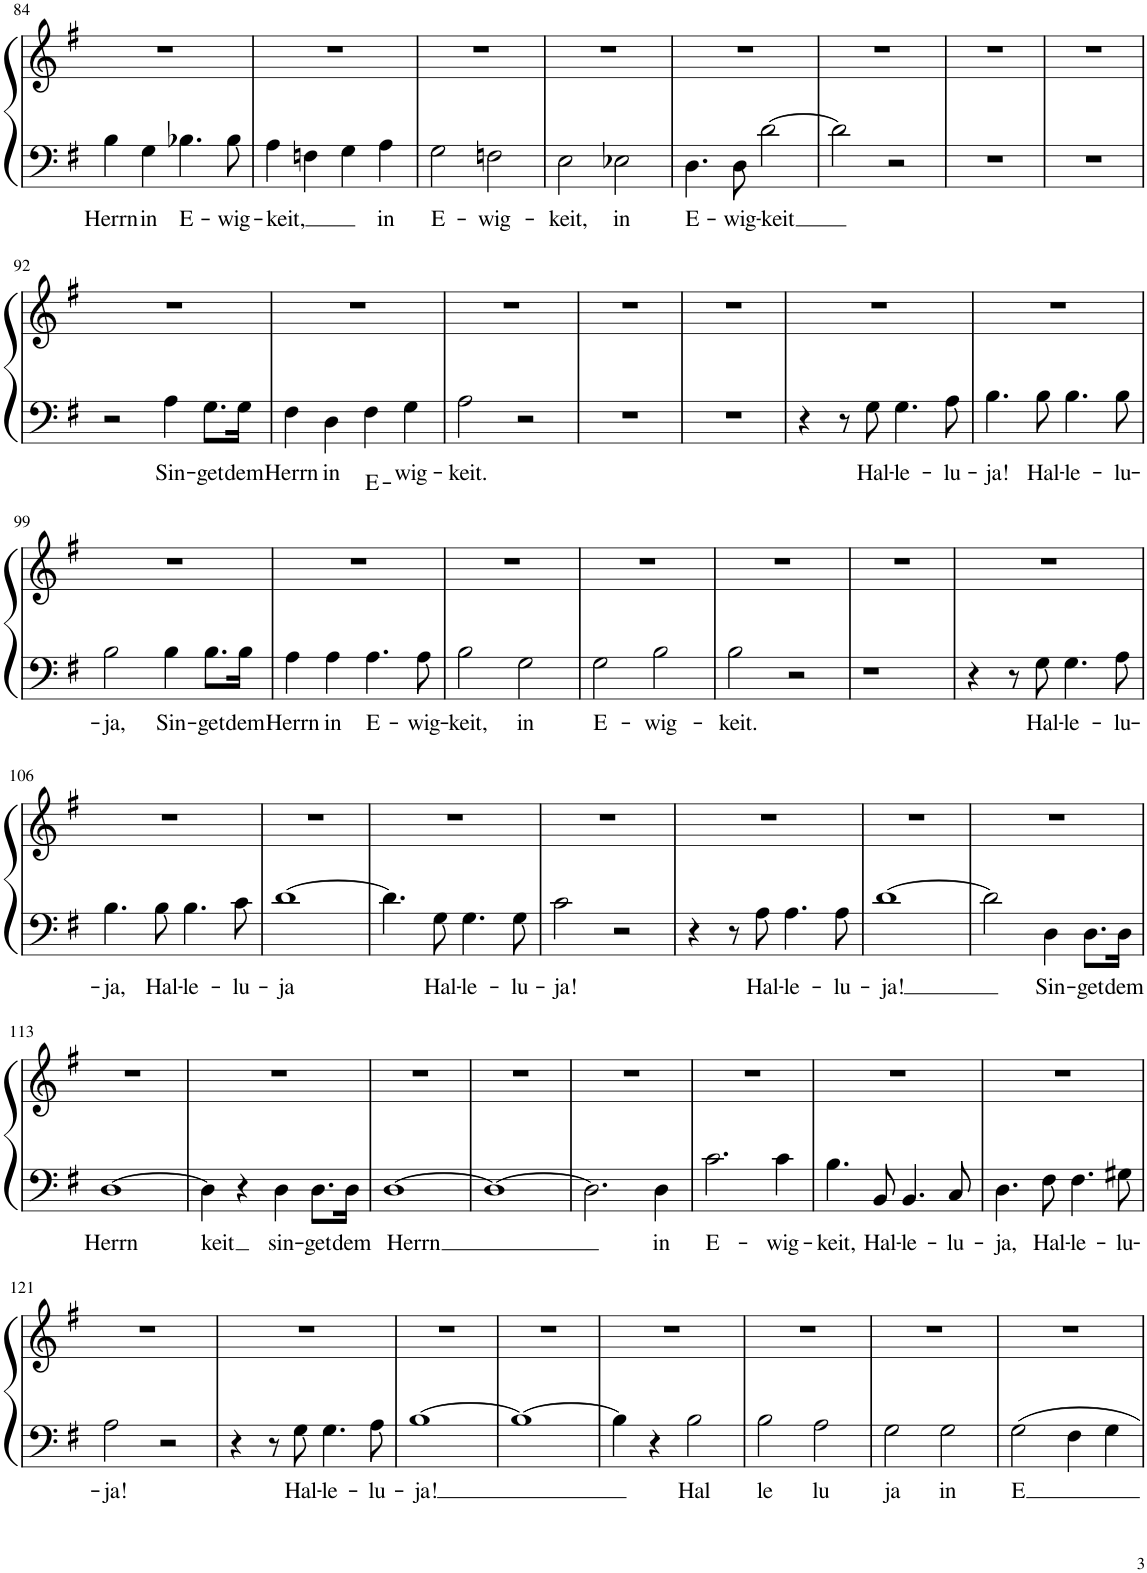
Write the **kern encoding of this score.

**kern	**text	**kern
*part1	*part1	*part1
*staff2	*staff2	*staff1
*I"Piano	*	*
*I'Pno.	*	*
!!LO:PB:g=z
*clefF4	*	*clefG2
*k[f#]	*	*k[f#]
*M2/2	*	*M2/2
*met(c|)	*	*met(c|)
=84	=84	=84
!	!LO:LY:b	!
4B\	Herrn	1r
!	!LO:LY:b	!
4G\	in	.
!	!LO:LY:b	!
4.B-X\	E-	.
!	!LO:LY:b	!
8B-\	-wig-	.
=85	=85	=85
!	!LO:LY:b	!
4A\	-keit,	1r
4Fn\	.	.
4G\	.	.
!	!LO:LY:b	!
4A\	in	.
=86	=86	=86
!	!LO:LY:b	!
2G\	E-	1r
!	!LO:LY:b	!
2Fn\	-wig-	.
=87	=87	=87
!	!LO:LY:b	!
2E\	-keit,	1r
!	!LO:LY:b	!
2E-X\	in	.
=88	=88	=88
!	!LO:LY:b	!
4.D\	E-	1r
!	!LO:LY:b	!
8D\	-wig-	.
!	!LO:LY:b	!
[2d\	-keit	.
=89	=89	=89
2d\]	.	1r
2r	.	.
=90	=90	=90
1r	.	1r
=91	=91	=91
1r	.	1r
!!LO:LB:g=z
=92	=92	=92
2r	.	1r
!	!LO:LY:b	!
4A\	Sin-	.
!	!LO:LY:b	!
8.G\L	-get	.
!	!LO:LY:b	!
16G\Jk	dem	.
=93	=93	=93
!	!LO:LY:b	!
4F#\	Herrn	1r
!	!LO:LY:b	!
4D\	in	.
!	!LO:LY:b	!
4F#\	E-	.
!	!LO:LY:b	!
4G\	-wig-	.
=94	=94	=94
!	!LO:LY:b	!
2A\	-keit.	1r
2r	.	.
=95	=95	=95
1r	.	1r
=96	=96	=96
1r	.	1r
=97	=97	=97
4r	.	1r
8r	.	.
!	!LO:LY:b	!
8G\	Hal-	.
!	!LO:LY:b	!
4.G\	-le-	.
!	!LO:LY:b	!
8A\	-lu-	.
=98	=98	=98
!	!LO:LY:b	!
4.B\	-ja!	1r
!	!LO:LY:b	!
8B\	Hal-	.
!	!LO:LY:b	!
4.B\	-le-	.
!	!LO:LY:b	!
8B\	-lu-	.
!!LO:LB:g=z
=99	=99	=99
!	!LO:LY:b	!
2B\	-ja,	1r
!	!LO:LY:b	!
4B\	Sin-	.
!	!LO:LY:b	!
8.B\L	-get	.
!	!LO:LY:b	!
16B\Jk	dem	.
=100	=100	=100
!	!LO:LY:b	!
4A\	Herrn	1r
!	!LO:LY:b	!
4A\	in	.
!	!LO:LY:b	!
4.A\	E-	.
!	!LO:LY:b	!
8A\	-wig-	.
=101	=101	=101
!	!LO:LY:b	!
2B\	-keit,	1r
!	!LO:LY:b	!
2G\	in	.
=102	=102	=102
!	!LO:LY:b	!
2G\	E-	1r
!	!LO:LY:b	!
2B\	wig-	.
=103	=103	=103
!	!LO:LY:b	!
2B\	-keit.	1r
2r	.	.
=104	=104	=104
1r	.	1r
=105	=105	=105
4r	.	1r
8r	.	.
!	!LO:LY:b	!
8G\	Hal-	.
!	!LO:LY:b	!
4.G\	-le-	.
!	!LO:LY:b	!
8A\	-lu-	.
!!LO:LB:g=z
=106	=106	=106
!	!LO:LY:b	!
4.B\	-ja,	1r
!	!LO:LY:b	!
8B\	Hal-	.
!	!LO:LY:b	!
4.B\	-le-	.
!	!LO:LY:b	!
8c\	-lu-	.
=107	=107	=107
!	!LO:LY:b	!
[1d	-ja	1r
=108	=108	=108
4.d\]	.	1r
!	!LO:LY:b	!
8G\	Hal-	.
!	!LO:LY:b	!
4.G\	-le-	.
!	!LO:LY:b	!
8G\	-lu-	.
=109	=109	=109
!	!LO:LY:b	!
2c\	-ja!	1r
2r	.	.
=110	=110	=110
4r	.	1r
8r	.	.
!	!LO:LY:b	!
8A\	-Hal-	.
!	!LO:LY:b	!
4.A\	-le-	.
!	!LO:LY:b	!
8A\	-lu-	.
=111	=111	=111
!	!LO:LY:b	!
[1d	-ja!	1r
=112	=112	=112
2d\]	.	1r
!	!LO:LY:b	!
4D\	Sin-	.
!	!LO:LY:b	!
8.D\L	-get	.
!	!LO:LY:b	!
16D\Jk	dem	.
!!LO:LB:g=z
=113	=113	=113
!	!LO:LY:b	!
[1D	Herrn	1r
=114	=114	=114
!	!LO:LY:b	!
4D\]	-keit	1r
4r	.	.
!	!LO:LY:b	!
4D\	sin-	.
!	!LO:LY:b	!
8.D\L	-get	.
!	!LO:LY:b	!
16D\Jk	dem	.
=115	=115	=115
!	!LO:LY:b	!
[1D	Herrn	1r
=116	=116	=116
1D_	.	1r
=117	=117	=117
2.D\]	.	1r
!	!LO:LY:b	!
4D\	in	.
=118	=118	=118
!	!LO:LY:b	!
2.c\	E-	1r
!	!LO:LY:b	!
4c\	-wig-	.
=119	=119	=119
!	!LO:LY:b	!
4.B\	-keit,	1r
!	!LO:LY:b	!
8BB/	Hal-	.
!	!LO:LY:b	!
4.BB/	-le-	.
!	!LO:LY:b	!
8C/	-lu-	.
=120	=120	=120
!	!LO:LY:b	!
4.D\	ja,	1r
!	!LO:LY:b	!
8F#\	-Hal-	.
!	!LO:LY:b	!
4.F#\	-le-	.
!	!LO:LY:b	!
8G#X\	-lu-	.
!!LO:LB:g=z
=121	=121	=121
!	!LO:LY:b	!
2A\	-ja!	1r
2r	.	.
=122	=122	=122
4r	.	1r
8r	.	.
!	!LO:LY:b	!
8G\	Hal-	.
!	!LO:LY:b	!
4.G\	-le-	.
!	!LO:LY:b	!
8A\	-lu-	.
=123	=123	=123
!	!LO:LY:b	!
[1B	-ja!	1r
=124	=124	=124
1B_	.	1r
=125	=125	=125
4B\]	.	1r
4r	.	.
!	!LO:LY:b	!
2B\	Hal	.
=126	=126	=126
!	!LO:LY:b	!
2B\	le	1r
!	!LO:LY:b	!
2A\	lu	.
=127	=127	=127
!	!LO:LY:b	!
2G\	ja	1r
!	!LO:LY:b	!
2G\	in	.
=128	=128	=128
!	!LO:LY:b	!
2G\	E	1r
4F#\	.	.
4G\	.	.
=	=	=
*-	*-	*-
